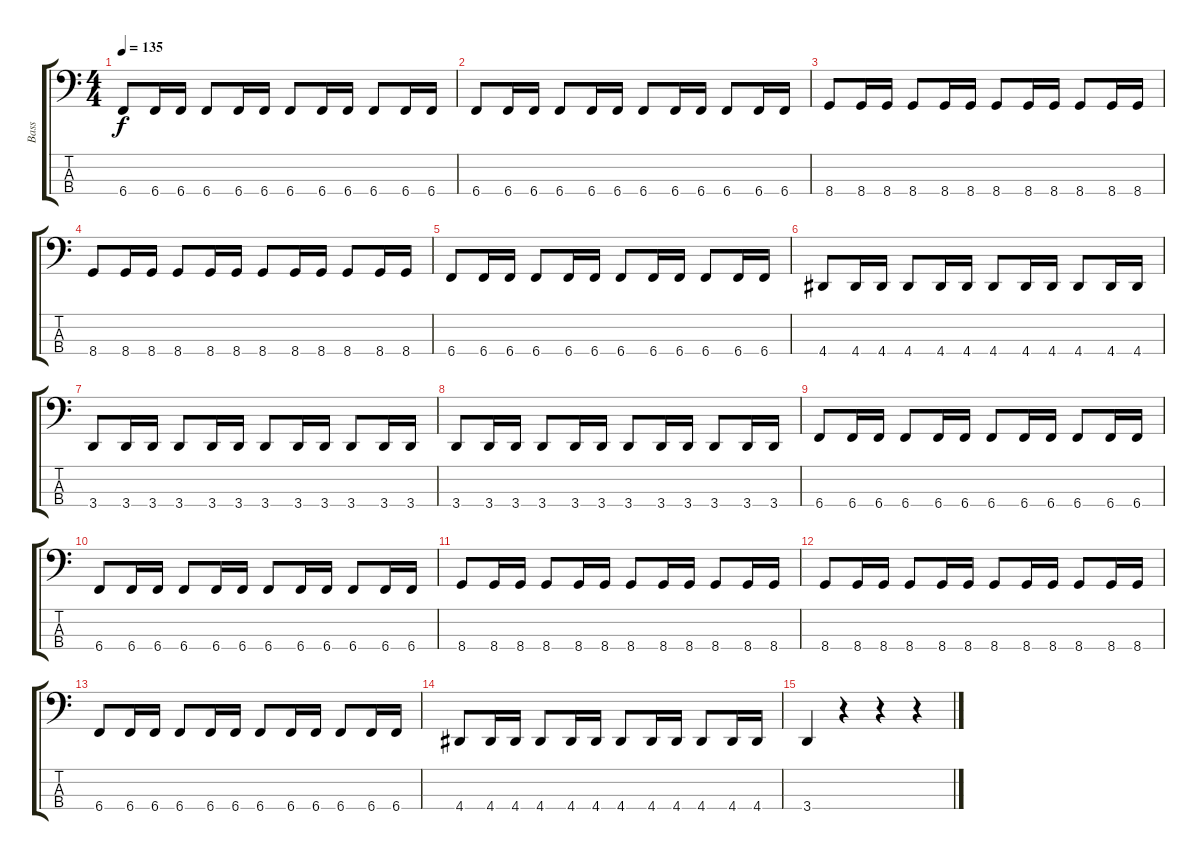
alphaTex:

\track ("Bass" "Bass") {instrument electricbassfinger}
\staff {score tabs}
\tuning (E2 B1 Gb1 B0) {hide}
\ts (4 4)
\tempo 135
\clef f4
\ks c
6.4.8{dy f} 6.4.16 6.4.16 6.4.8 6.4.16 6.4.16 6.4.8 6.4.16 6.4.16 6.4.8 6.4.16 6.4.16 |
6.4.8 6.4.16 6.4.16 6.4.8 6.4.16 6.4.16 6.4.8 6.4.16 6.4.16 6.4.8 6.4.16 6.4.16 |
8.4.8 8.4.16 8.4.16 8.4.8 8.4.16 8.4.16 8.4.8 8.4.16 8.4.16 8.4.8 8.4.16 8.4.16 |
8.4.8 8.4.16 8.4.16 8.4.8 8.4.16 8.4.16 8.4.8 8.4.16 8.4.16 8.4.8 8.4.16 8.4.16 |
6.4.8 6.4.16 6.4.16 6.4.8 6.4.16 6.4.16 6.4.8 6.4.16 6.4.16 6.4.8 6.4.16 6.4.16 |
4.4.8 4.4.16 4.4.16 4.4.8 4.4.16 4.4.16 4.4.8 4.4.16 4.4.16 4.4.8 4.4.16 4.4.16 |
3.4.8 3.4.16 3.4.16 3.4.8 3.4.16 3.4.16 3.4.8 3.4.16 3.4.16 3.4.8 3.4.16 3.4.16 |
3.4.8 3.4.16 3.4.16 3.4.8 3.4.16 3.4.16 3.4.8 3.4.16 3.4.16 3.4.8 3.4.16 3.4.16 |
6.4.8 6.4.16 6.4.16 6.4.8 6.4.16 6.4.16 6.4.8 6.4.16 6.4.16 6.4.8 6.4.16 6.4.16 |
6.4.8 6.4.16 6.4.16 6.4.8 6.4.16 6.4.16 6.4.8 6.4.16 6.4.16 6.4.8 6.4.16 6.4.16 |
8.4.8 8.4.16 8.4.16 8.4.8 8.4.16 8.4.16 8.4.8 8.4.16 8.4.16 8.4.8 8.4.16 8.4.16 |
8.4.8 8.4.16 8.4.16 8.4.8 8.4.16 8.4.16 8.4.8 8.4.16 8.4.16 8.4.8 8.4.16 8.4.16 |
6.4.8 6.4.16 6.4.16 6.4.8 6.4.16 6.4.16 6.4.8 6.4.16 6.4.16 6.4.8 6.4.16 6.4.16 |
4.4.8 4.4.16 4.4.16 4.4.8 4.4.16 4.4.16 4.4.8 4.4.16 4.4.16 4.4.8 4.4.16 4.4.16 |
3.4.4 r.4 r.4 r.4
